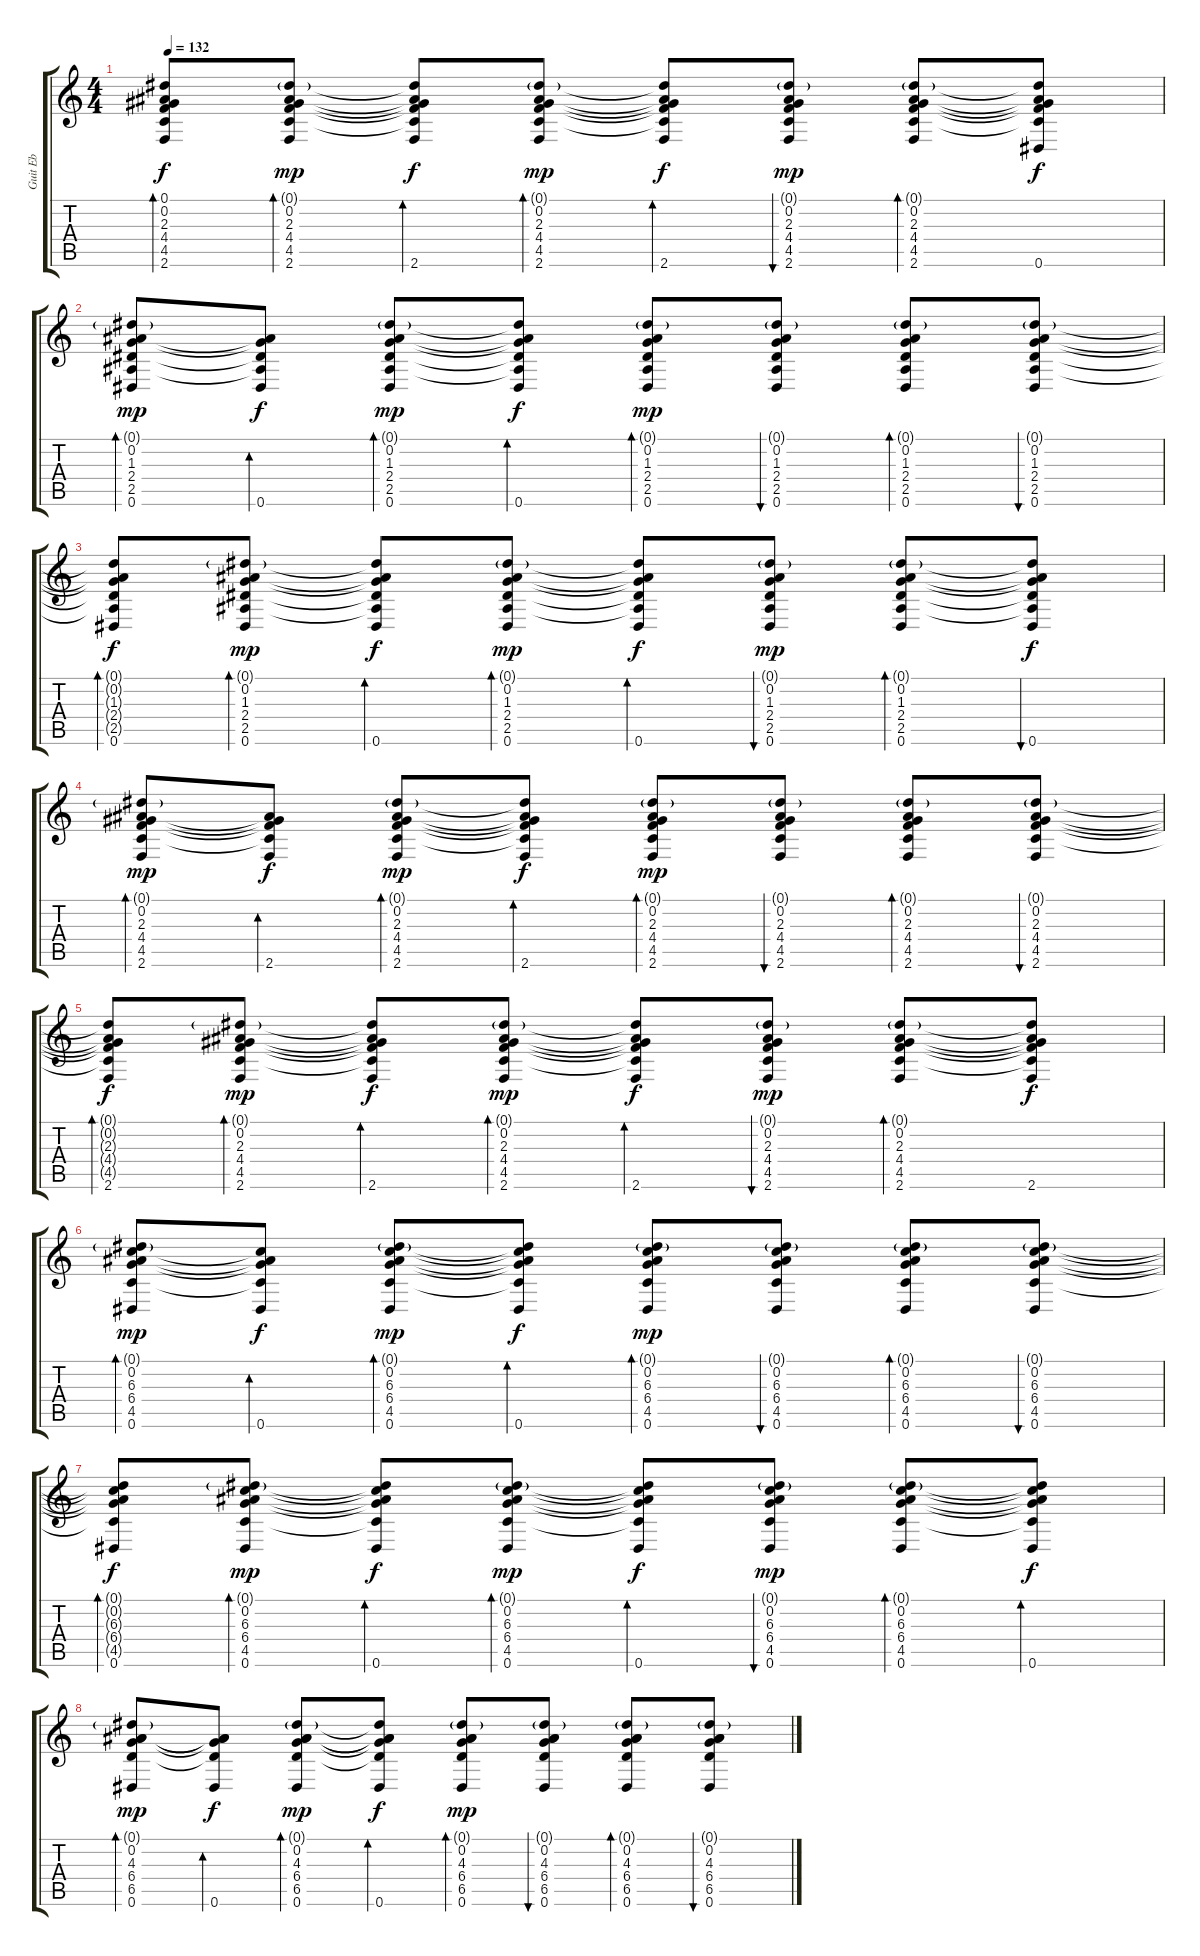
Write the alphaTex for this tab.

\track ("Guit Eb" "Guit Eb") {instrument acousticguitarsteel}
\staff {score tabs}
\tuning (Eb4 Bb3 Gb3 Db3 Ab2 Eb2) {hide}
\ts (4 4)
\tempo 132
\clef g2
\ks c
(0.1{t} 0.2{t} 2.3{t} 4.4{t} 4.5{t} 2.6).8{bd 30 dy f} (0.1{g} 0.2 2.3 4.4 4.5 2.6).8{bd 30 dy mp} (0.1{t} 0.2{t} 2.3{t} 4.4{t} 4.5{t} 2.6).8{bd 30 dy f} (0.1{g} 0.2 2.3 4.4 4.5 2.6).8{bd 30 dy mp} (0.1{t} 0.2{t} 2.3{t} 4.4{t} 4.5{t} 2.6).8{bd 30 dy f} (0.1{g} 0.2 2.3 4.4 4.5 2.6).8{bu 30 dy mp} (0.1{g} 0.2 2.3 4.4 4.5 2.6).8{bd 30} (0.1{t} 0.2{t} 2.3{t} 4.4{t} 4.5{t} 0.6).8{dy f} |
(0.1{g} 0.2 1.3 2.4 2.5 0.6).8{bd 30 dy mp} (0.2{t} 1.3{t} 2.4{t} 2.5{t} 0.6).8{bd 30 dy f} (0.1{g} 0.2 1.3 2.4 2.5 0.6).8{bd 30 dy mp} (0.1{t} 0.2{t} 1.3{t} 2.4{t} 2.5{t} 0.6).8{bd 30 dy f} (0.1{g} 0.2 1.3 2.4 2.5 0.6).8{bd 30 dy mp} (0.1{g} 0.2 1.3 2.4 2.5 0.6).8{bu 30} (0.1{g} 0.2 1.3 2.4 2.5 0.6).8{bd 30} (0.1{g} 0.2 1.3 2.4 2.5 0.6).8{bu 30} |
(0.1{t} 0.2{t} 1.3{t} 2.4{t} 2.5{t} 0.6).8{bd 30 dy f} (0.1{g} 0.2 1.3 2.4 2.5 0.6).8{bd 30 dy mp} (0.1{t} 0.2{t} 1.3{t} 2.4{t} 2.5{t} 0.6).8{bd 30 dy f} (0.1{g} 0.2 1.3 2.4 2.5 0.6).8{bd 30 dy mp} (0.1{t} 0.2{t} 1.3{t} 2.4{t} 2.5{t} 0.6).8{bd 30 dy f} (0.1{g} 0.2 1.3 2.4 2.5 0.6).8{bu 30 dy mp} (0.1{g} 0.2 1.3 2.4 2.5 0.6).8{bd 30} (0.1{t} 0.2{t} 1.3{t} 2.4{t} 2.5{t} 0.6).8{bu 30 dy f} |
(0.1{g} 0.2 2.3 4.4 4.5 2.6).8{bd 30 dy mp} (0.2{t} 2.3{t} 4.4{t} 4.5{t} 2.6).8{bd 30 dy f} (0.1{g} 0.2 2.3 4.4 4.5 2.6).8{bd 30 dy mp} (0.1{t} 0.2{t} 2.3{t} 4.4{t} 4.5{t} 2.6).8{bd 30 dy f} (0.1{g} 0.2 2.3 4.4 4.5 2.6).8{bd 30 dy mp} (0.1{g} 0.2 2.3 4.4 4.5 2.6).8{bu 30} (0.1{g} 0.2 2.3 4.4 4.5 2.6).8{bd 30} (0.1{g} 0.2 2.3 4.4 4.5 2.6).8{bu 30} |
(0.1{t} 0.2{t} 2.3{t} 4.4{t} 4.5{t} 2.6).8{bd 30 dy f} (0.1{g} 0.2 2.3 4.4 4.5 2.6).8{bd 30 dy mp} (0.1{t} 0.2{t} 2.3{t} 4.4{t} 4.5{t} 2.6).8{bd 30 dy f} (0.1{g} 0.2 2.3 4.4 4.5 2.6).8{bd 30 dy mp} (0.1{t} 0.2{t} 2.3{t} 4.4{t} 4.5{t} 2.6).8{bd 30 dy f} (0.1{g} 0.2 2.3 4.4 4.5 2.6).8{bu 30 dy mp} (0.1{g} 0.2 2.3 4.4 4.5 2.6).8{bd 30} (0.1{t} 0.2{t} 2.3{t} 4.4{t} 4.5{t} 2.6).8{dy f} |
(0.1{g} 0.2 6.3 6.4 4.5 0.6).8{bd 30 dy mp} (0.2{t} 6.3{t} 6.4{t} 4.5{t} 0.6).8{bd 30 dy f} (0.1{g} 0.2 6.3 6.4 4.5 0.6).8{bd 30 dy mp} (0.1{t} 0.2{t} 6.3{t} 6.4{t} 4.5{t} 0.6).8{bd 30 dy f} (0.1{g} 0.2 6.3 6.4 4.5 0.6).8{bd 30 dy mp} (0.1{g} 0.2 6.3 6.4 4.5 0.6).8{bu 30} (0.1{g} 0.2 6.3 6.4 4.5 0.6).8{bd 30} (0.1{g} 0.2 6.3 6.4 4.5 0.6).8{bu 30} |
(0.1{t} 0.2{t} 6.3{t} 6.4{t} 4.5{t} 0.6).8{bd 30 dy f} (0.1{g} 0.2 6.3 6.4 4.5 0.6).8{bd 30 dy mp} (0.1{t} 0.2{t} 6.3{t} 6.4{t} 4.5{t} 0.6).8{bd 30 dy f} (0.1{g} 0.2 6.3 6.4 4.5 0.6).8{bd 30 dy mp} (0.1{t} 0.2{t} 6.3{t} 6.4{t} 4.5{t} 0.6).8{bd 30 dy f} (0.1{g} 0.2 6.3 6.4 4.5 0.6).8{bu 30 dy mp} (0.1{g} 0.2 6.3 6.4 4.5 0.6).8{bd 30} (0.1{t} 0.2{t} 6.3{t} 6.4{t} 4.5{t} 0.6).8{bd 30 dy f} |
(0.1{g} 0.2 4.3 6.4 6.5 0.6).8{bd 30 dy mp} (0.2{t} 4.3{t} 6.4{t} 6.5{t} 0.6).8{bd 30 dy f} (0.1{g} 0.2 4.3 6.4 6.5 0.6).8{bd 30 dy mp} (0.1{t} 0.2{t} 4.3{t} 6.4{t} 6.5{t} 0.6).8{bd 30 dy f} (0.1{g} 0.2 4.3 6.4 6.5 0.6).8{bd 30 dy mp} (0.1{g} 0.2 4.3 6.4 6.5 0.6).8{bu 30} (0.1{g} 0.2 4.3 6.4 6.5 0.6).8{bd 30} (0.1{g} 0.2 4.3 6.4 6.5 0.6).8{bu 30}
